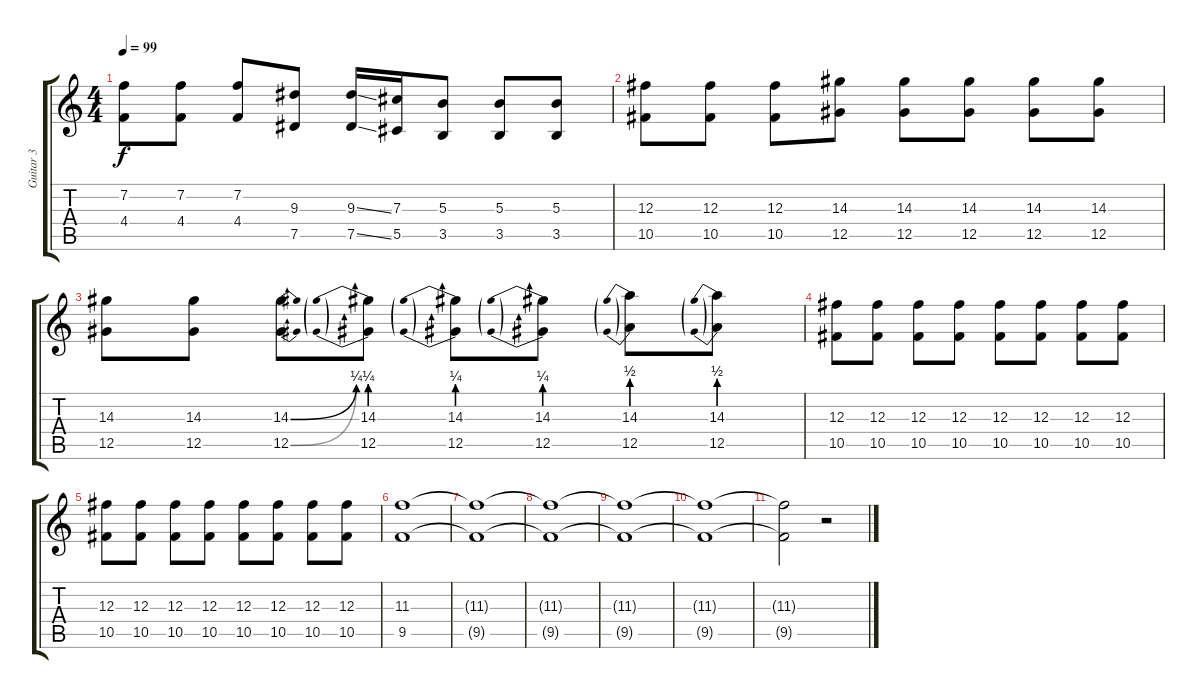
\track ("Guitar 3" "Guitar 3") {instrument overdrivenguitar}
\staff {score tabs}
\tuning (Eb4 Bb3 Gb3 Db3 Ab2 Eb2) {hide}
\ts (4 4)
\tempo 99
\clef g2
\ks c
(7.2 4.4).8{dy f} (7.2 4.4).8 (7.2 4.4).8 (9.3 7.5).8 (9.3{ss} 7.5{ss}).16 (7.3 5.5).16 (5.3 3.5).8 (5.3 3.5).8 (5.3 3.5).8 |
(12.3 10.5).8 (12.3 10.5).8 (12.3 10.5).8 (14.3 12.5).8 (14.3 12.5).8 (14.3 12.5).8 (14.3 12.5).8 (14.3 12.5).8 |
(14.3 12.5).8 (14.3 12.5).8 (14.3{be (bend 0 0 60 1)} 12.5{be (bend 0 0 60 1)}).8 (14.3{be (prebend 0 1 60 1)} 12.5{be (prebend 0 1 60 1)}).8 (14.3{be (prebend 0 1 60 1)} 12.5{be (prebend 0 1 60 1)}).8 (14.3{be (prebend 0 1 60 1)} 12.5{be (prebend 0 1 60 1)}).8 (14.3{be (prebend 0 2 60 2)} 12.5{be (prebend 0 2 60 2)}).8 (14.3{be (prebend 0 2 60 2)} 12.5{be (prebend 0 2 60 2)}).8 |
(12.3 10.5).8 (12.3 10.5).8 (12.3 10.5).8 (12.3 10.5).8 (12.3 10.5).8 (12.3 10.5).8 (12.3 10.5).8 (12.3 10.5).8 |
(12.3 10.5).8 (12.3 10.5).8 (12.3 10.5).8 (12.3 10.5).8 (12.3 10.5).8 (12.3 10.5).8 (12.3 10.5).8 (12.3 10.5).8 |
(11.3 9.5).1 |
(11.3{t} 9.5{t}).1 |
(11.3{t} 9.5{t}).1 |
(11.3{t} 9.5{t}).1 |
(11.3{t} 9.5{t}).1 |
(11.3{t} 9.5{t}).2 r.2
